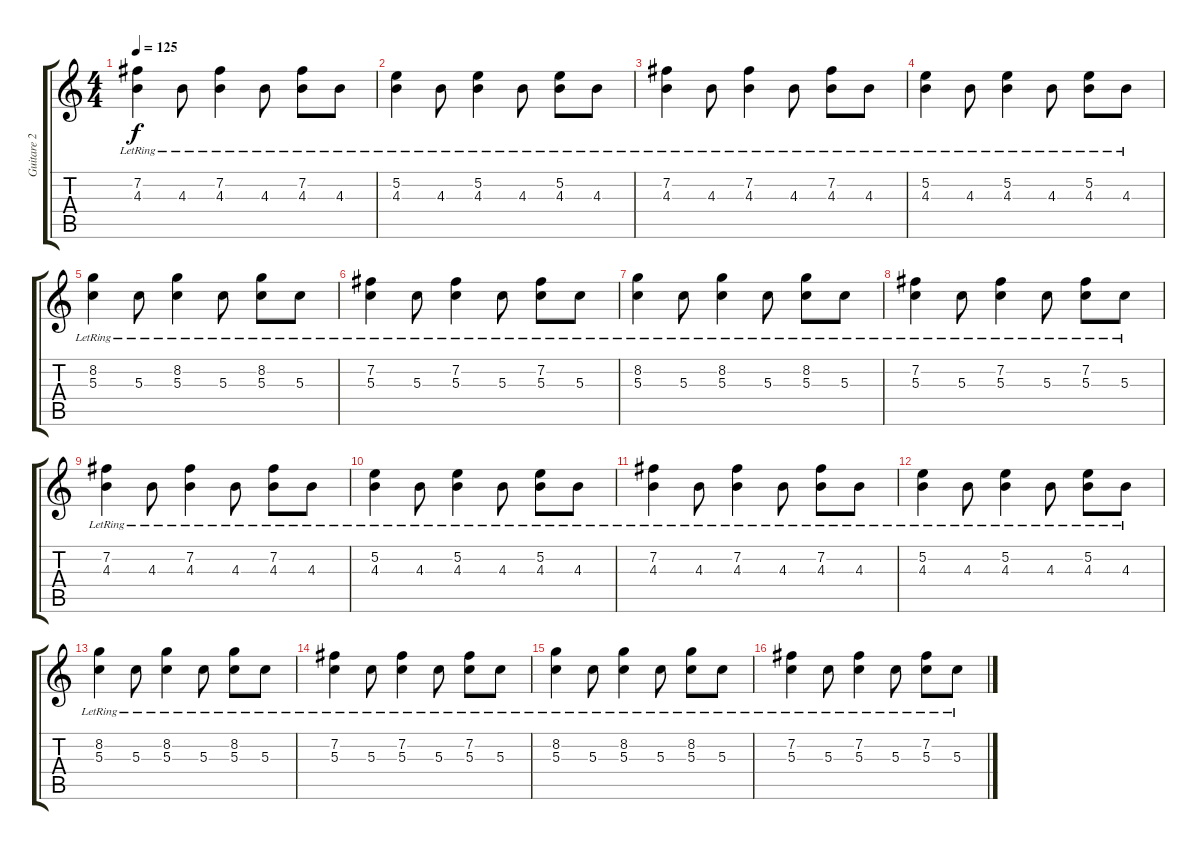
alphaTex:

\track ("Guitare 2" "Guitare 2") {instrument distortionguitar}
\staff {score tabs}
\tuning (E4 B3 G3 D3 A2 E2) {hide}
\ts (4 4)
\tempo 125
\clef g2
\ks c
(7.2{lr} 4.3{lr}).4{dy f} 4.3{lr}.8 (7.2{lr} 4.3{lr}).4 4.3{lr}.8 (7.2{lr} 4.3{lr}).8 4.3{lr}.8 |
(5.2{lr} 4.3{lr}).4 4.3{lr}.8 (5.2{lr} 4.3{lr}).4 4.3{lr}.8 (5.2{lr} 4.3{lr}).8 4.3{lr}.8 |
(7.2{lr} 4.3{lr}).4 4.3{lr}.8 (7.2{lr} 4.3{lr}).4 4.3{lr}.8 (7.2{lr} 4.3{lr}).8 4.3{lr}.8 |
(5.2{lr} 4.3{lr}).4 4.3{lr}.8 (5.2{lr} 4.3{lr}).4 4.3{lr}.8 (5.2{lr} 4.3{lr}).8 4.3{lr}.8 |
(8.2{lr} 5.3{lr}).4 5.3{lr}.8 (8.2{lr} 5.3{lr}).4 5.3{lr}.8 (8.2{lr} 5.3{lr}).8 5.3{lr}.8 |
(7.2{lr} 5.3{lr}).4 5.3{lr}.8 (7.2{lr} 5.3{lr}).4 5.3{lr}.8 (7.2{lr} 5.3{lr}).8 5.3{lr}.8 |
(8.2{lr} 5.3{lr}).4 5.3{lr}.8 (8.2{lr} 5.3{lr}).4 5.3{lr}.8 (8.2{lr} 5.3{lr}).8 5.3{lr}.8 |
(7.2{lr} 5.3{lr}).4 5.3{lr}.8 (7.2{lr} 5.3{lr}).4 5.3{lr}.8 (7.2{lr} 5.3{lr}).8 5.3{lr}.8 |
(7.2{lr} 4.3{lr}).4 4.3{lr}.8 (7.2{lr} 4.3{lr}).4 4.3{lr}.8 (7.2{lr} 4.3{lr}).8 4.3{lr}.8 |
(5.2{lr} 4.3{lr}).4 4.3{lr}.8 (5.2{lr} 4.3{lr}).4 4.3{lr}.8 (5.2{lr} 4.3{lr}).8 4.3{lr}.8 |
(7.2{lr} 4.3{lr}).4 4.3{lr}.8 (7.2{lr} 4.3{lr}).4 4.3{lr}.8 (7.2{lr} 4.3{lr}).8 4.3{lr}.8 |
(5.2{lr} 4.3{lr}).4 4.3{lr}.8 (5.2{lr} 4.3{lr}).4 4.3{lr}.8 (5.2{lr} 4.3{lr}).8 4.3{lr}.8 |
(8.2{lr} 5.3{lr}).4 5.3{lr}.8 (8.2{lr} 5.3{lr}).4 5.3{lr}.8 (8.2{lr} 5.3{lr}).8 5.3{lr}.8 |
(7.2{lr} 5.3{lr}).4 5.3{lr}.8 (7.2{lr} 5.3{lr}).4 5.3{lr}.8 (7.2{lr} 5.3{lr}).8 5.3{lr}.8 |
(8.2{lr} 5.3{lr}).4 5.3{lr}.8 (8.2{lr} 5.3{lr}).4 5.3{lr}.8 (8.2{lr} 5.3{lr}).8 5.3{lr}.8 |
(7.2{lr} 5.3{lr}).4 5.3{lr}.8 (7.2{lr} 5.3{lr}).4 5.3{lr}.8 (7.2{lr} 5.3{lr}).8 5.3{lr}.8
